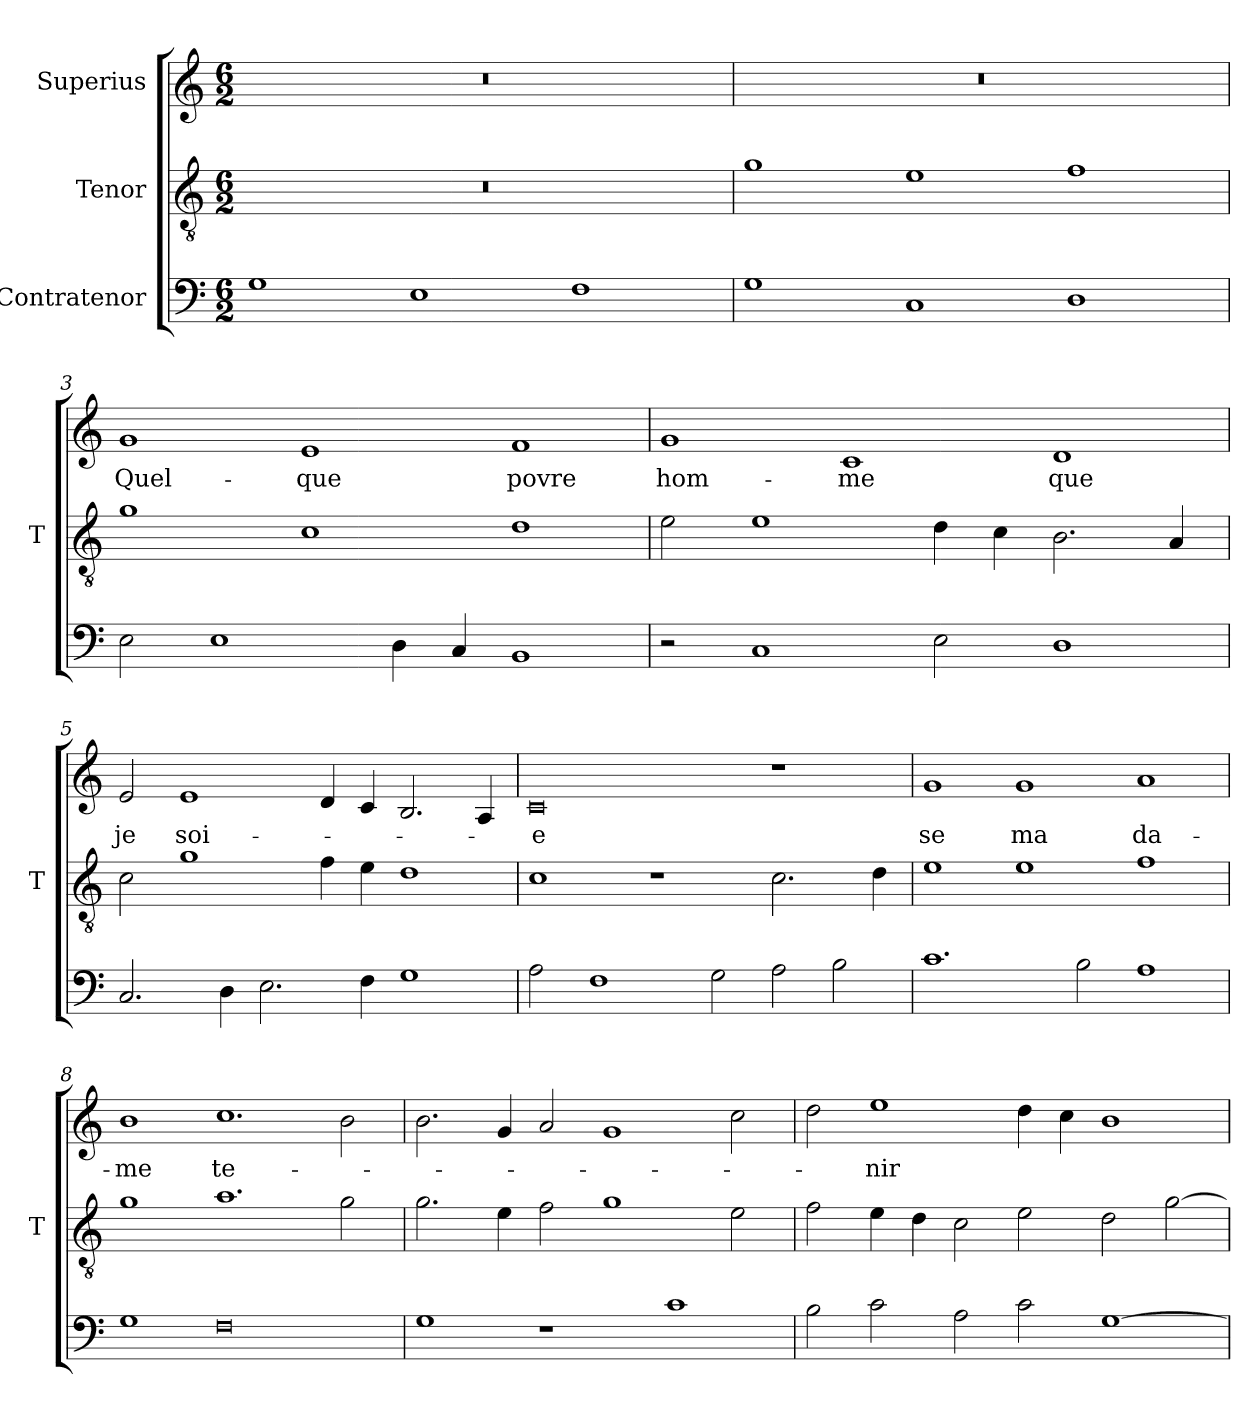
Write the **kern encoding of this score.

**kern	**kern	**kern	**text
*part3	*part2	*part1	*part1
*staff3	*staff2	*staff1	*staff1
*I"Contratenor	*I"Tenor	*I"Superius	*
*	*I'T	*	*
*clefF4	*clefGv2	*clefG2	*
*M6/2	*M6/2	*M6/2	*
=1	=1	=1	=1
1G	0.r	0.r	.
1E	.	.	.
1F	.	.	.
=2	=2	=2	=2
1G	1g	0.r	.
1C	1e	.	.
1D	1f	.	.
=3	=3	=3	=3
2E	1g	1g	Quel-
1E	.	.	.
.	1c	1e	-que
4D	.	.	.
4C	.	.	.
1BB	1d	1f	-povre
=4	=4	=4	=4
2r	2e	1g	hom-
1C	1e	.	.
.	.	1c	-me
2E	4d	.	.
.	4c	.	.
1D	2.B	1d	-que
.	4A	.	.
=5	=5	=5	=5
2.C	2c	2e	-je
.	1g	1e	soi-
4D	.	.	.
2.E	.	.	.
.	4f	4d	.
4F	4e	4c	.
1G	1d	2.B	.
.	.	4A	.
=6	=6	=6	=6
2A	1c	0c	-e
1F	.	.	.
.	1r	.	.
2G	.	.	.
2A	2.c	1r	.
2B	.	.	.
.	4d	.	.
=7	=7	=7	=7
1.c	1e	1g	-se
.	1e	1g	-ma
2B	.	.	.
1A	1f	1a	da-
=8	=8	=8	=8
1G	1g	1b	-me
0F	1.a	1.cc	te-
.	2g	2b	.
=9	=9	=9	=9
1G	2.g	2.b	.
.	4e	4g	.
1r	2f	2a	.
.	1g	1g	.
1c	.	.	.
.	2e	2cc	.
=10	=10	=10	=10
2B	2f	2dd	.
2c	4e	1ee	-nir
.	4d	.	.
2A	2c	.	.
2c	2e	4dd	.
.	.	4cc	.
[1G	2d	1b	.
.	[2g	.	.
=	=	=	=
*-	*-	*-	*-
